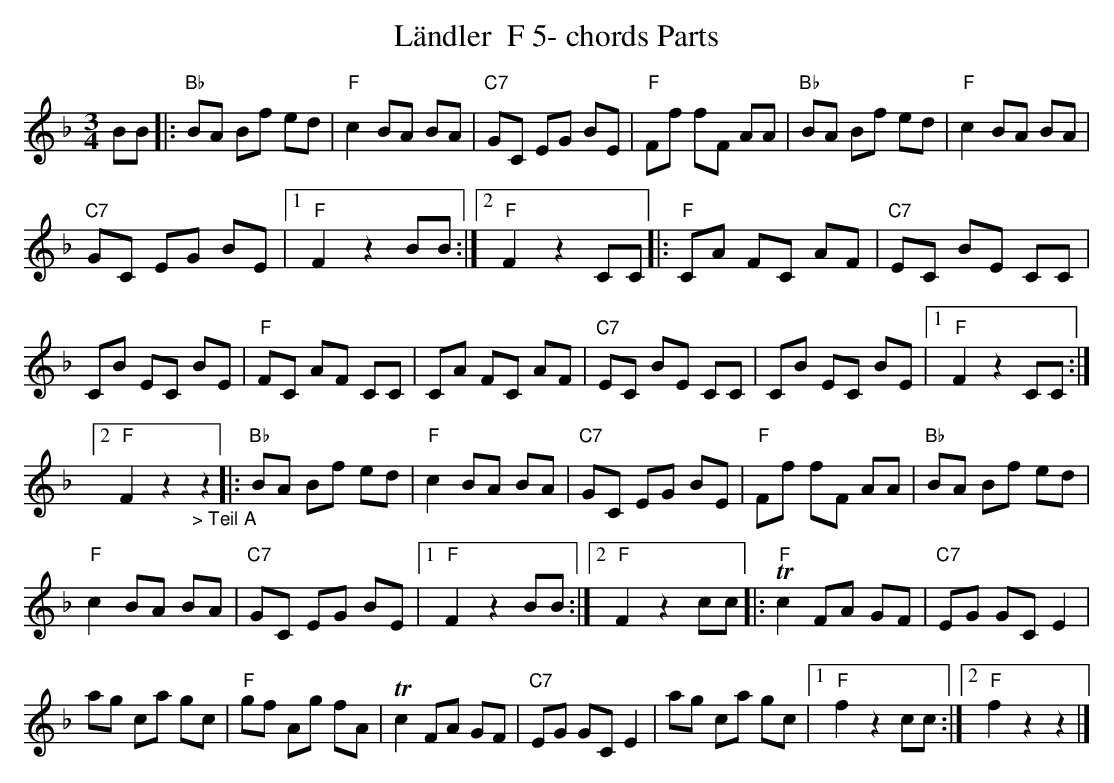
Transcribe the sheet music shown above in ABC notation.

X:1
T:L\"andler  F 5- chords Parts
M:3/4
L:1/8
K:Fmaj%%MIDI gchordon
BB |: "Bb"BA Bf ed | "F"c2 BA BA | "C7"GC EG BE | "F"Ff fF AA | "Bb"BA Bf ed | "F"c2 BA BA |
"C7"GC EG BE |1 "F"F2z2BB :|2 "F"F2z2 CC |: "F"CA FC AF | "C7"EC BE CC |
CB EC BE | "F"FC AF CC | CA FC AF | \
"C7"EC BE CC | CB EC BE |1 "F"F2z2CC :|2
"F"F2z2"_> Teil A"z2 \
|: "Bb"BA Bf ed | "F"c2 BA BA | "C7"GC EG BE | "F"Ff fF AA | "Bb"BA Bf ed |
"F"c2 BA BA | \
"C7"GC EG BE |1 "F"F2z2BB :|2 "F"F2z2 cc |: "F"Tc2 FA GF | "C7"EG GC E2 |
ag ca gc | "F"gf Ag fA | Tc2 FA GF | "C7"EG GC E2 | ag ca gc |1 "F"f2z2cc :|2 "F"f2 z2z2 |]
